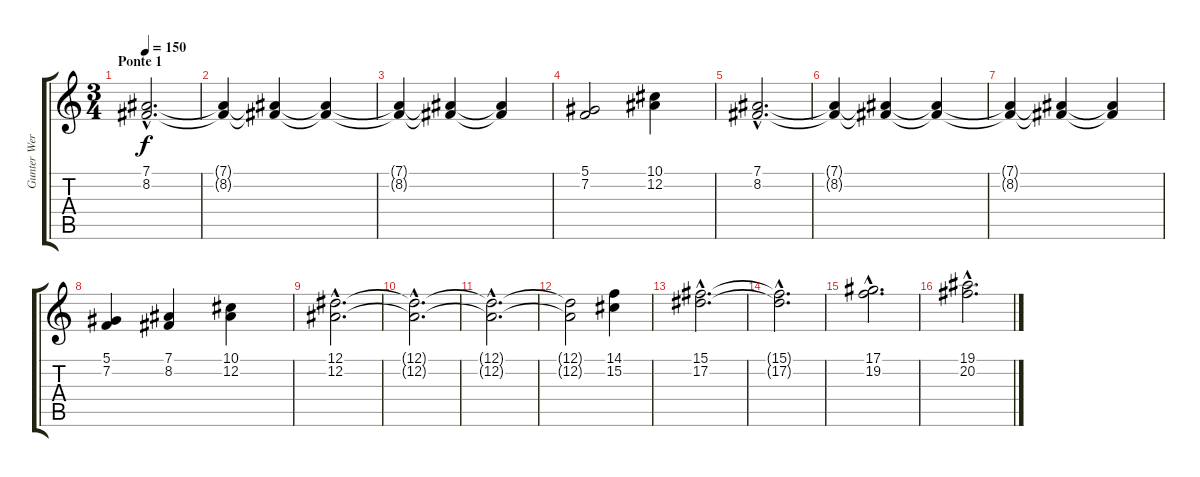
\track ("Gunter Werno" "Gunter Wer") {instrument brightacousticpiano}
\staff {score tabs}
\tuning (Eb4 Bb3 Gb3 Db3 Ab2 Eb2) {hide}
\ts (3 4)
\section ("" "Ponte 1")
\tempo 150
\clef g2
\ks c
(7.1{hac} 8.2{hac}).2{d dy f volume 9 instrument synthstrings1} |
(7.1{t} 8.2{t}).4 (7.1{t} 8.2{t}).4 (7.1{t} 8.2{t}).4 |
(7.1{t} 8.2{t}).4 (7.1{t} 8.2{t}).4 (7.1{t} 8.2{t}).4 |
(5.1 7.2).2 (10.1 12.2).4 |
(7.1{hac} 8.2{hac}).2{d volume 9 instrument synthstrings1} |
(7.1{t} 8.2{t}).4 (7.1{t} 8.2{t}).4 (7.1{t} 8.2{t}).4 |
(7.1{t} 8.2{t}).4 (7.1{t} 8.2{t}).4 (7.1{t} 8.2{t}).4 |
(5.1 7.2).4 (7.1 8.2).4 (10.1 12.2).4 |
(12.1{hac} 12.2{hac}).2{d volume 10 instrument synthstrings1} |
(12.1{hac t} 12.2{hac t}).2{d} |
(12.1{hac t} 12.2{hac t}).2{d} |
(12.1{t} 12.2{t}).2 (14.1 15.2).4 |
(15.1{hac} 17.2{hac}).2{d volume 9 instrument synthstrings1} |
(15.1{hac t} 17.2{hac t}).2{d volume 10 instrument synthstrings1} |
(17.1{hac} 19.2{hac}).2{d volume 9 instrument synthstrings1} |
(19.1{hac} 20.2{hac}).2{d}
